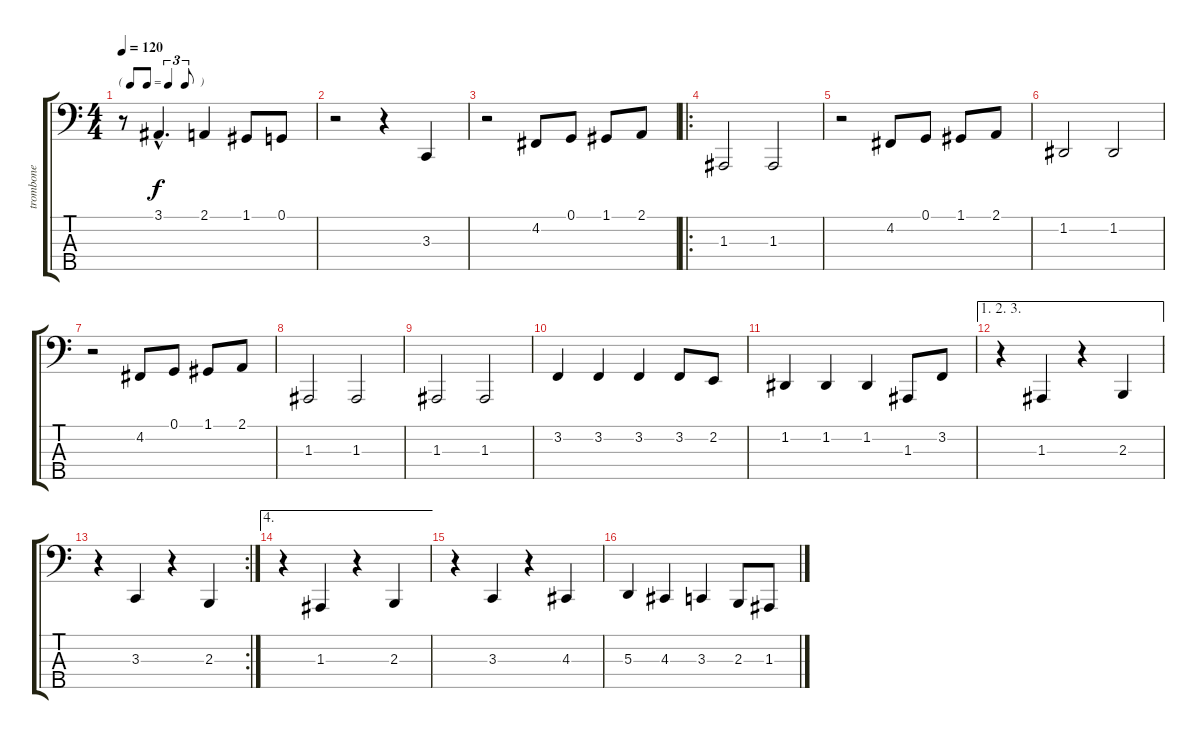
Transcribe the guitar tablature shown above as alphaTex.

\track ("trombone" "trombone") {instrument trombone}
\staff {score tabs}
\tuning (G2 D2 A1 E1 B0) {hide}
\ts (4 4)
\tf triplet8th
\tempo 120
\clef f4
\ks c
r.8{dy f instrument trombone} 3.1{hac}.4{d} 2.1.4 1.1.8 0.1.8 |
r.2 r.4 3.3.4 |
r.2 4.2.8 0.1.8 1.1.8 2.1.8 |
\ro
1.3.2 1.3.2 |
r.2 4.2.8 0.1.8 1.1.8 2.1.8 |
1.2.2 1.2.2 |
r.2 4.2.8 0.1.8 1.1.8 2.1.8 |
1.3.2 1.3.2 |
1.3.2 1.3.2 |
3.2.4 3.2.4 3.2.4 3.2.8 2.2.8 |
1.2.4 1.2.4 1.2.4 1.3.8 3.2.8 |
\ae (1 2 3)
r.4 1.3.4 r.4 2.3.4 |
\rc 2
r.4 3.3.4 r.4 2.3.4 |
\ae 4
r.4 1.3.4 r.4 2.3.4 |
r.4 3.3.4 r.4 4.3.4 |
5.3.4 4.3.4 3.3.4 2.3.8 1.3.8
